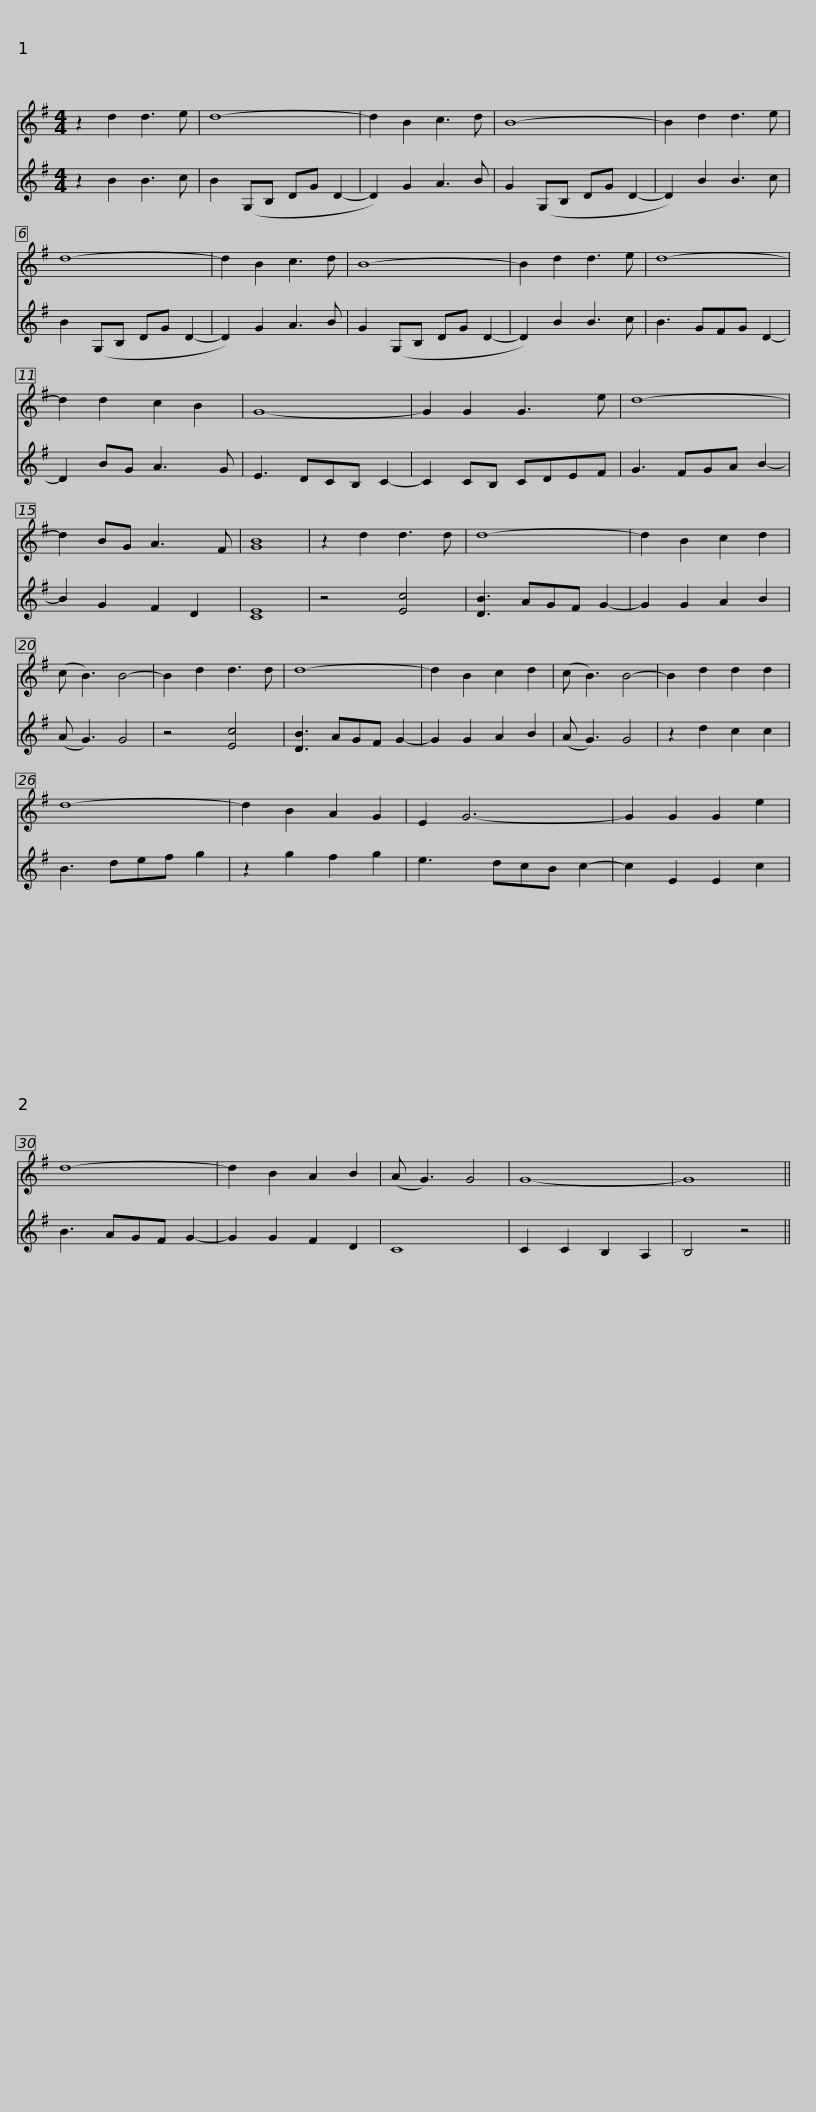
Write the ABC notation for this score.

X:1
%%score 1 2
L:1/8
M:4/4
I:linebreak $
K:G
V:1 treble
V:2 treble
V:1
 z2 d2 d3 e | d8- | d2 B2 c3 d | B8- | B2 d2 d3 e | %5
 d8- | d2 B2 c3 d |$ B8- | B2 d2 d3 e | d8- | %10
 d2 d2 c2 B2 | G8- | G2 G2 G3 e | d8- |$ d2 BG A3 F | %15
 [GB]8 | z2 d2 d3 d | d8- | d2 B2 c2 d2 | (c B3) B4- | %20
 B2 d2 d3 d | d8- | d2 B2 c2 d2 |$ (c B3) B4- | B2 d2 d2 d2 | %25
 d8- | d2 B2 A2 G2 | E2 G6- | G2 G2 G2 e2 | d8- | %30
 d2 B2 A2 B2 | (A G3) G4 |$ G8- | G8 || %34
V:2
 z2 B2 B3 c | B2 (G,B, DG D2- | D2) G2 A3 B | G2 (G,B, DG D2- | D2) B2 B3 c | %5
 B2 (G,B, DG D2- | D2) G2 A3 B |$ G2 (G,B, DG D2- | D2) B2 B3 c | B3 GFG D2- | %10
 D2 BG A3 G | E3 DCB, C2- | C2 CB, CDEF | G3 FGA B2- |$ B2 G2 F2 D2 | %15
 [CE]8 | z4 [Ec]4 | [DB]3 AGF G2- | G2 G2 A2 B2 | (A G3) G4 | %20
 z4 [Ec]4 | [DB]3 AGF G2- | G2 G2 A2 B2 |$ (A G3) G4 | z2 d2 c2 c2 | %25
 B3 def g2 | z2 g2 f2 g2 | e3 dcB c2- | c2 E2 E2 c2 | B3 AGF G2- | %30
 G2 G2 F2 D2 | C8 |$ C2 C2 B,2 A,2 | B,4 z4 || %34
